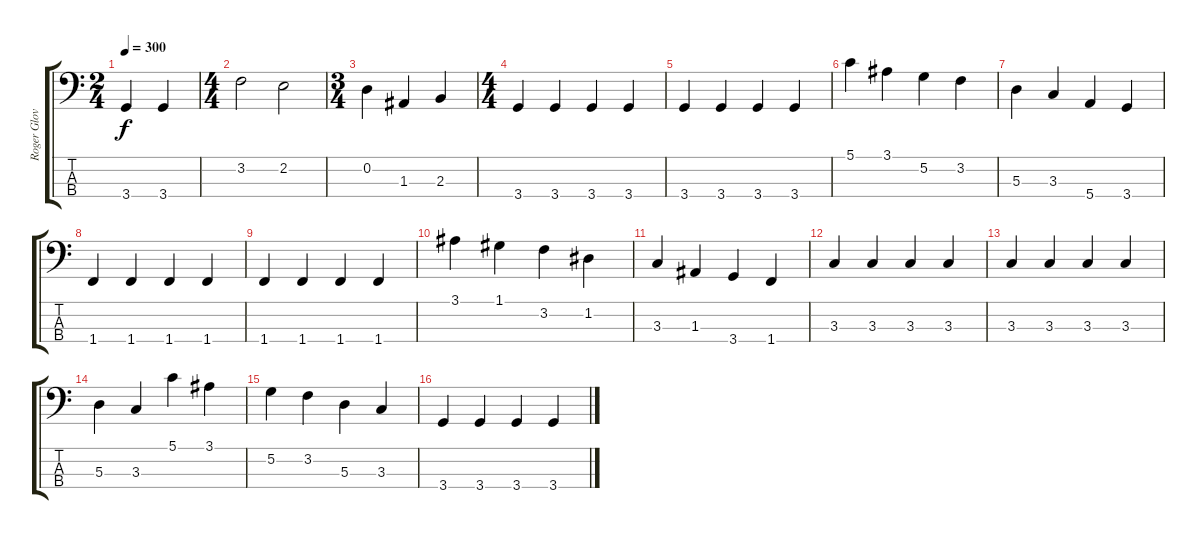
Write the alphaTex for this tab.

\track ("Roger Glover" "Roger Glov") {instrument electricbasspick}
\staff {score tabs}
\tuning (G2 D2 A1 E1) {hide}
\ts (2 4)
\tempo 300
\clef f4
\ks c
3.4.4{dy f} 3.4.4 |
\ts (4 4)
3.2.2 2.2.2 |
\ts (3 4)
0.2.4 1.3.4 2.3.4 |
\ts (4 4)
3.4.4 3.4.4 3.4.4 3.4.4 |
3.4.4 3.4.4 3.4.4 3.4.4 |
5.1.4 3.1.4 5.2.4 3.2.4 |
5.3.4 3.3.4 5.4.4 3.4.4 |
1.4.4 1.4.4 1.4.4 1.4.4 |
1.4.4 1.4.4 1.4.4 1.4.4 |
3.1.4 1.1.4 3.2.4 1.2.4 |
3.3.4 1.3.4 3.4.4 1.4.4 |
3.3.4 3.3.4 3.3.4 3.3.4 |
3.3.4 3.3.4 3.3.4 3.3.4 |
5.3.4 3.3.4 5.1.4 3.1.4 |
5.2.4 3.2.4 5.3.4 3.3.4 |
3.4.4 3.4.4 3.4.4 3.4.4
